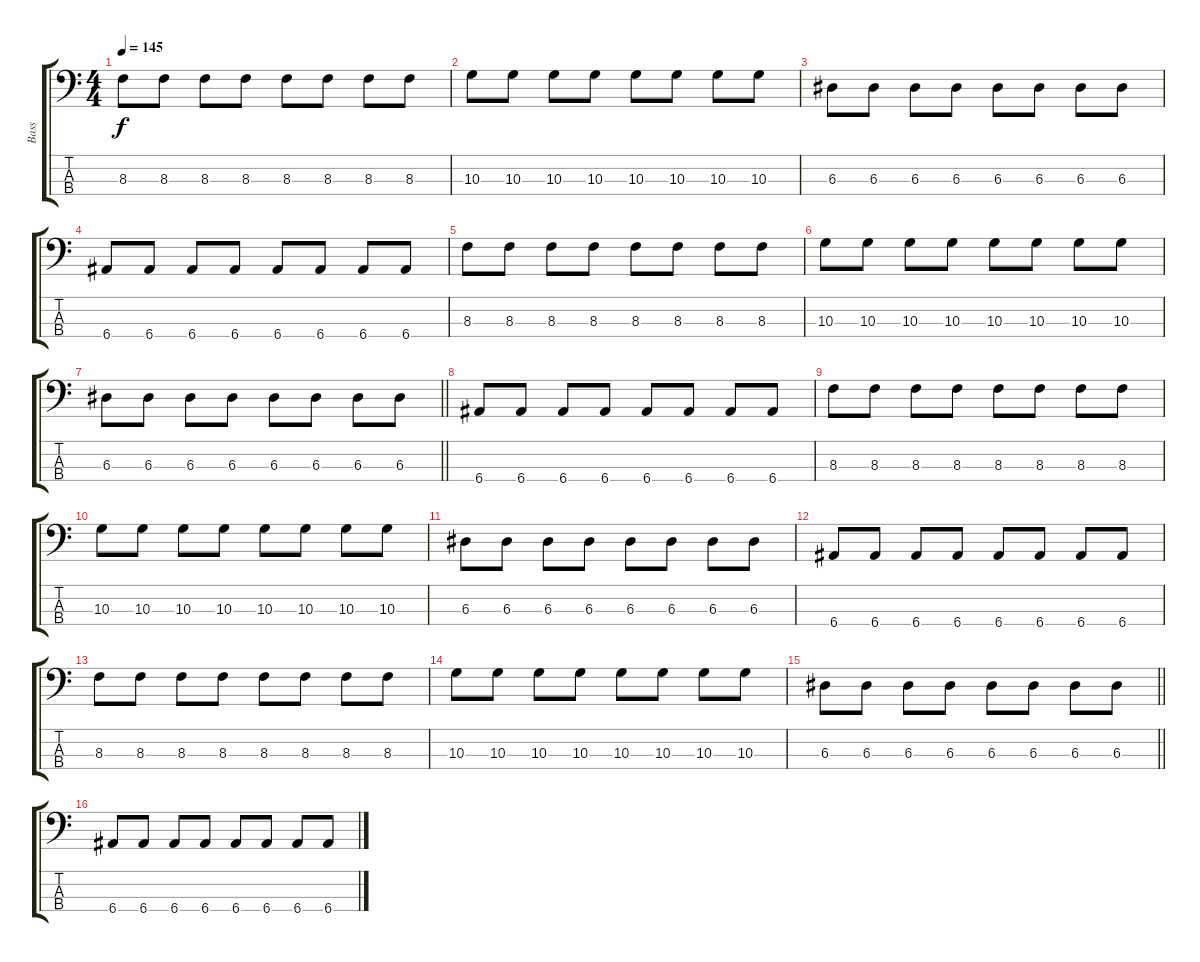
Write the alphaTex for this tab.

\track ("Bass" "Bass") {instrument electricbassfinger}
\staff {score tabs}
\tuning (G2 D2 A1 E1) {hide}
\ts (4 4)
\tempo 145
\clef f4
\ks c
8.3.8{dy f} 8.3.8 8.3.8 8.3.8 8.3.8 8.3.8 8.3.8 8.3.8 |
10.3.8 10.3.8 10.3.8 10.3.8 10.3.8 10.3.8 10.3.8 10.3.8 |
6.3.8 6.3.8 6.3.8 6.3.8 6.3.8 6.3.8 6.3.8 6.3.8 |
6.4.8 6.4.8 6.4.8 6.4.8 6.4.8 6.4.8 6.4.8 6.4.8 |
8.3.8 8.3.8 8.3.8 8.3.8 8.3.8 8.3.8 8.3.8 8.3.8 |
10.3.8 10.3.8 10.3.8 10.3.8 10.3.8 10.3.8 10.3.8 10.3.8 |
\barLineRight lightlight
6.3.8 6.3.8 6.3.8 6.3.8 6.3.8 6.3.8 6.3.8 6.3.8 |
6.4.8 6.4.8 6.4.8 6.4.8 6.4.8 6.4.8 6.4.8 6.4.8 |
8.3.8 8.3.8 8.3.8 8.3.8 8.3.8 8.3.8 8.3.8 8.3.8 |
10.3.8 10.3.8 10.3.8 10.3.8 10.3.8 10.3.8 10.3.8 10.3.8 |
6.3.8 6.3.8 6.3.8 6.3.8 6.3.8 6.3.8 6.3.8 6.3.8 |
6.4.8 6.4.8 6.4.8 6.4.8 6.4.8 6.4.8 6.4.8 6.4.8 |
8.3.8 8.3.8 8.3.8 8.3.8 8.3.8 8.3.8 8.3.8 8.3.8 |
10.3.8 10.3.8 10.3.8 10.3.8 10.3.8 10.3.8 10.3.8 10.3.8 |
\barLineRight lightlight
6.3.8 6.3.8 6.3.8 6.3.8 6.3.8 6.3.8 6.3.8 6.3.8 |
6.4.8 6.4.8 6.4.8 6.4.8 6.4.8 6.4.8 6.4.8 6.4.8
